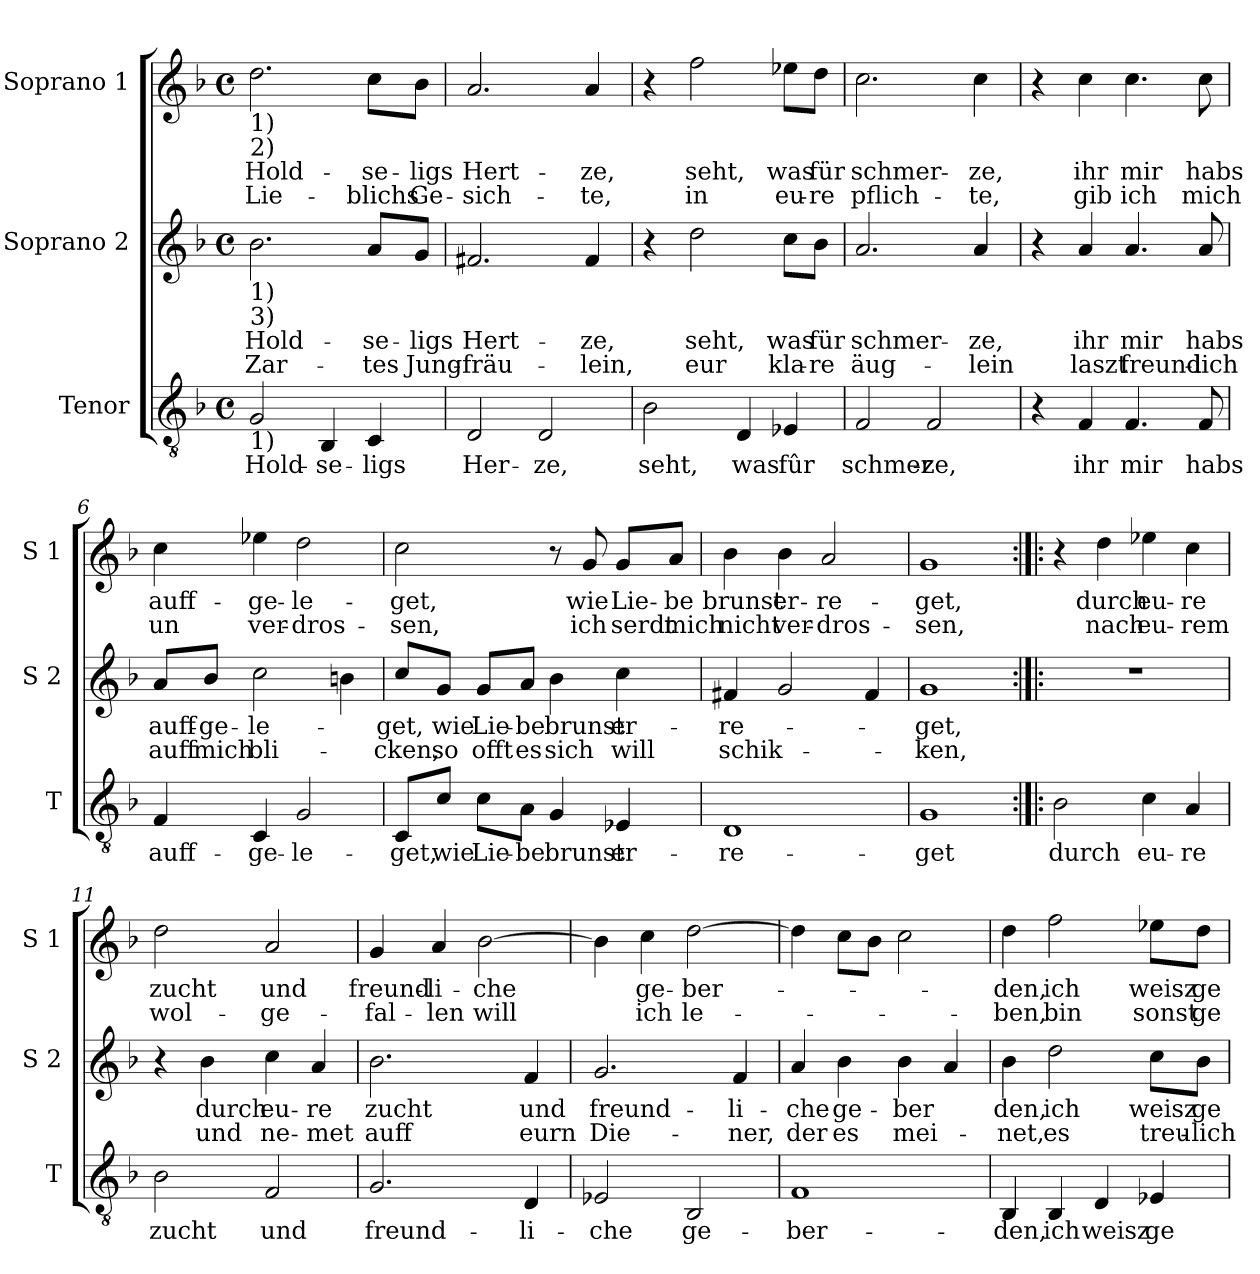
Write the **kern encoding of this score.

**kern	**text	**kern	**text	**text	**kern	**text	**text
*part3	*part3	*part2	*part2	*part2	*part1	*part1	*part1
*staff3	*staff3	*staff2	*staff2	*staff2	*staff1	*staff1	*staff1
*I"Tenor	*	*I"Soprano 2	*	*	*I"Soprano 1	*	*
*I'T	*	*I'S 2	*	*	*I'S 1	*	*
*clefGv2	*	*clefG2	*	*	*clefG2	*	*
*k[b-]	*	*k[b-]	*	*	*k[b-]	*	*
*F:	*	*F:	*	*	*F:	*	*
*M4/4	*	*M4/4	*	*	*M4/4	*	*
*met(c)	*	*met(c)	*	*	*met(c)	*	*
=1	=1	=1	=1	=1	=1	=1	=1
!	!	!	!	!	!LO:TX:b:t=1)	!	!
!	!	!	!	!	!LO:TX:b:t=2)	!	!
!	!	!LO:TX:b:t=1)	!	!	!	!	!
!	!	!LO:TX:b:t=3)	!	!	!	!	!
!LO:TX:b:t=1)	!	!	!	!	!	!	!
!	!LO:LY:b	!	!LO:LY:b	!LO:LY:b	!	!LO:LY:b	!LO:LY:b
2G/	Hold-	2.b-\	Hold-	Zar-	2.dd\	Hold-	Lie-
!	!LO:LY:b	!	!	!	!	!	!
4BB-/	-se-	.	.	.	.	.	.
!	!LO:LY:b	!	!LO:LY:b	!LO:LY:b	!	!LO:LY:b	!LO:LY:b
4C/	-ligs	8a/L	-se-	-tes	8cc\L	-se-	-blichs
!	!	!	!LO:LY:b	!LO:LY:b	!	!LO:LY:b	!LO:LY:b
.	.	8g/J	-ligs	Jung-	8b-\J	-ligs	Ge-
=2	=2	=2	=2	=2	=2	=2	=2
!	!LO:LY:b	!	!LO:LY:b	!LO:LY:b	!	!LO:LY:b	!LO:LY:b
2D/	Her-	2.f#X/	Hert-	-fräu-	2.a/	Hert-	-sich-
!	!LO:LY:b	!	!	!	!	!	!
2D/	-ze,	.	.	.	.	.	.
!	!	!	!LO:LY:b	!LO:LY:b	!	!LO:LY:b	!LO:LY:b
.	.	4f#/	-ze,	-lein,	4a/	-ze,	-te,
=3	=3	=3	=3	=3	=3	=3	=3
!	!LO:LY:b	!	!	!	!	!	!
2B-\	seht,	4r	.	.	4r	.	.
!	!	!	!LO:LY:b	!LO:LY:b	!	!LO:LY:b	!LO:LY:b
.	.	2dd\	seht,	eur	2ff\	seht,	in
!	!LO:LY:b	!	!	!	!	!	!
4D/	was	.	.	.	.	.	.
!	!LO:LY:b	!	!LO:LY:b	!LO:LY:b	!	!LO:LY:b	!LO:LY:b
4E-X/	fûr	8cc\L	was	kla-	8ee-X\L	was	eu-
!	!	!	!LO:LY:b	!LO:LY:b	!	!LO:LY:b	!LO:LY:b
.	.	8b-\J	für	-re	8dd\J	für	-re
=4	=4	=4	=4	=4	=4	=4	=4
!	!LO:LY:b	!	!LO:LY:b	!LO:LY:b	!	!LO:LY:b	!LO:LY:b
2F/	schmer-	2.a/	schmer-	äug-	2.cc\	schmer-	pflich-
!	!LO:LY:b	!	!	!	!	!	!
2F/	-ze,	.	.	.	.	.	.
!	!	!	!LO:LY:b	!LO:LY:b	!	!LO:LY:b	!LO:LY:b
.	.	4a/	-ze,	-lein	4cc\	-ze,	-te,
!!LO:LB:g=z
=5	=5	=5	=5	=5	=5	=5	=5
4r	.	4r	.	.	4r	.	.
!	!LO:LY:b	!	!LO:LY:b	!LO:LY:b	!	!LO:LY:b	!LO:LY:b
4F/	ihr	4a/	ihr	laszt	4cc\	ihr	gib
!	!LO:LY:b	!	!LO:LY:b	!LO:LY:b	!	!LO:LY:b	!LO:LY:b
4.F/	mir	4.a/	mir	freund-	4.cc\	mir	ich
!	!LO:LY:b	!	!LO:LY:b	!LO:LY:b	!	!LO:LY:b	!LO:LY:b
8F/	habs	8a/	habs	-lich	8cc\	habs	mich
=6	=6	=6	=6	=6	=6	=6	=6
!	!LO:LY:b	!	!LO:LY:b	!LO:LY:b	!	!LO:LY:b	!LO:LY:b
4F/	auff-	8a/L	auff-	auff	4cc\	auff-	un
!	!	!	!LO:LY:b	!LO:LY:b	!	!	!
.	.	8b-/J	-ge-	mich	.	.	.
!	!LO:LY:b	!	!LO:LY:b	!LO:LY:b	!	!LO:LY:b	!LO:LY:b
4C/	-ge-	2cc\	-le-	bli-	4ee-X\	-ge-	ver-
!	!LO:LY:b	!	!	!	!	!LO:LY:b	!LO:LY:b
2G/	-le-	.	.	.	2dd\	-le-	-dros-
.	.	4bn\	.	.	.	.	.
=7	=7	=7	=7	=7	=7	=7	=7
!	!LO:LY:b	!	!LO:LY:b	!LO:LY:b	!	!LO:LY:b	!LO:LY:b
8C/L	-get,	8cc/L	-get,	-cken,	2cc\	-get,	-sen,
!	!LO:LY:b	!	!LO:LY:b	!LO:LY:b	!	!	!
8c/J	wie	8g/J	wie	so	.	.	.
!	!LO:LY:b	!	!LO:LY:b	!LO:LY:b	!	!	!
8c\L	Lie-	8g/L	Lie-	offt	.	.	.
!	!LO:LY:b	!	!LO:LY:b	!LO:LY:b	!	!	!
8A\J	-be	8a/J	-be	es	.	.	.
!	!LO:LY:b	!	!LO:LY:b	!LO:LY:b	!	!	!
4G/	brunst	4b-\	brunst	sich	8r	.	.
!	!	!	!	!	!	!LO:LY:b	!LO:LY:b
.	.	.	.	.	8g/	wie	ich
!	!LO:LY:b	!	!LO:LY:b	!LO:LY:b	!	!LO:LY:b	!LO:LY:b
4E-X/	er-	4cc\	er-	will	8g/L	Lie-	serdt
!	!	!	!	!	!	!LO:LY:b	!LO:LY:b
.	.	.	.	.	8a/J	-be	mich
=8	=8	=8	=8	=8	=8	=8	=8
!	!LO:LY:b	!	!LO:LY:b	!LO:LY:b	!	!LO:LY:b	!LO:LY:b
1D	-re-	4f#X/	-re-	schik-	4b-\	brunst	nicht
!	!	!	!	!	!	!LO:LY:b	!LO:LY:b
.	.	2g/	.	.	4b-\	er-	ver-
!	!	!	!	!	!	!LO:LY:b	!LO:LY:b
.	.	.	.	.	2a/	-re-	-dros-
.	.	4f#/	.	.	.	.	.
=9	=9	=9	=9	=9	=9	=9	=9
!	!LO:LY:b	!	!LO:LY:b	!LO:LY:b	!	!LO:LY:b	!LO:LY:b
1G	-get	1g	-get,	-ken,	1g	-get,	-sen,
!!LO:PB:g=z
=10:|!|:	=10:|!|:	=10:|!|:	=10:|!|:	=10:|!|:	=10:|!|:	=10:|!|:	=10:|!|:
!	!LO:LY:b	!	!	!	!	!	!
2B-\	durch	1r	.	.	4r	.	.
!	!	!	!	!	!	!LO:LY:b	!LO:LY:b
.	.	.	.	.	4dd\	durch	nach
!	!LO:LY:b	!	!	!	!	!LO:LY:b	!LO:LY:b
4c\	eu-	.	.	.	4ee-X\	eu-	eu-
!	!LO:LY:b	!	!	!	!	!LO:LY:b	!LO:LY:b
4A/	-re	.	.	.	4cc\	-re	-rem
=11	=11	=11	=11	=11	=11	=11	=11
!	!LO:LY:b	!	!	!	!	!LO:LY:b	!LO:LY:b
2B-\	zucht	4r	.	.	2dd\	zucht	wol-
!	!	!	!LO:LY:b	!LO:LY:b	!	!	!
.	.	4b-\	durch	und	.	.	.
!	!LO:LY:b	!	!LO:LY:b	!LO:LY:b	!	!LO:LY:b	!LO:LY:b
2F/	und	4cc\	eu-	ne-	2a/	und	-ge-
!	!	!	!LO:LY:b	!LO:LY:b	!	!	!
.	.	4a/	-re	-met	.	.	.
=12	=12	=12	=12	=12	=12	=12	=12
!	!LO:LY:b	!	!LO:LY:b	!LO:LY:b	!	!LO:LY:b	!LO:LY:b
2.G/	freund-	2.b-\	zucht	auff	4g/	freund-	-fal-
!	!	!	!	!	!	!LO:LY:b	!LO:LY:b
.	.	.	.	.	4a/	-li-	-len
!	!	!	!	!	!	!LO:LY:b	!LO:LY:b
.	.	.	.	.	[2b-\	-che	will
!	!LO:LY:b	!	!LO:LY:b	!LO:LY:b	!	!	!
4D/	-li-	4f/	und	eurn	.	.	.
=13	=13	=13	=13	=13	=13	=13	=13
!	!LO:LY:b	!	!LO:LY:b	!LO:LY:b	!	!	!
2E-X/	-che	2.g/	freund-	Die-	4b-\]	.	.
!	!	!	!	!	!	!LO:LY:b	!LO:LY:b
.	.	.	.	.	4cc\	ge-	ich
!	!LO:LY:b	!	!	!	!	!LO:LY:b	!LO:LY:b
2BB-/	ge-	.	.	.	[2dd\	-ber-	le-
!	!	!	!LO:LY:b	!LO:LY:b	!	!	!
.	.	4f/	-li-	-ner,	.	.	.
!!LO:LB:g=z
=14	=14	=14	=14	=14	=14	=14	=14
!	!LO:LY:b	!	!LO:LY:b	!LO:LY:b	!	!	!
1F	-ber-	4a/	-che	der	4dd\]	.	.
!	!	!	!LO:LY:b	!LO:LY:b	!	!	!
.	.	4b-\	ge-	es	8cc\L	.	.
.	.	.	.	.	8b-\J	.	.
!	!	!	!LO:LY:b	!LO:LY:b	!	!	!
.	.	4b-\	-ber	mei-	2cc\	.	.
.	.	4a/	.	.	.	.	.
=15	=15	=15	=15	=15	=15	=15	=15
!	!LO:LY:b	!	!LO:LY:b	!LO:LY:b	!	!LO:LY:b	!LO:LY:b
4BB-/	-den,	4b-\	den,	-net,	4dd\	-den,	-ben,
!	!LO:LY:b	!	!LO:LY:b	!LO:LY:b	!	!LO:LY:b	!LO:LY:b
4BB-/	ich	2dd\	ich	es	2ff\	ich	bin
!	!LO:LY:b	!	!	!	!	!	!
4D/	weisz	.	.	.	.	.	.
!	!LO:LY:b	!	!LO:LY:b	!LO:LY:b	!	!LO:LY:b	!LO:LY:b
4E-X/	ge-	8cc\L	weisz	treu-	8ee-X\L	weisz	sonst
!	!	!	!LO:LY:b	!LO:LY:b	!	!LO:LY:b	!LO:LY:b
.	.	8b-\J	ge-	-lich	8dd\J	ge-	ge-
=	=	=	=	=	=	=	=
*-	*-	*-	*-	*-	*-	*-	*-
